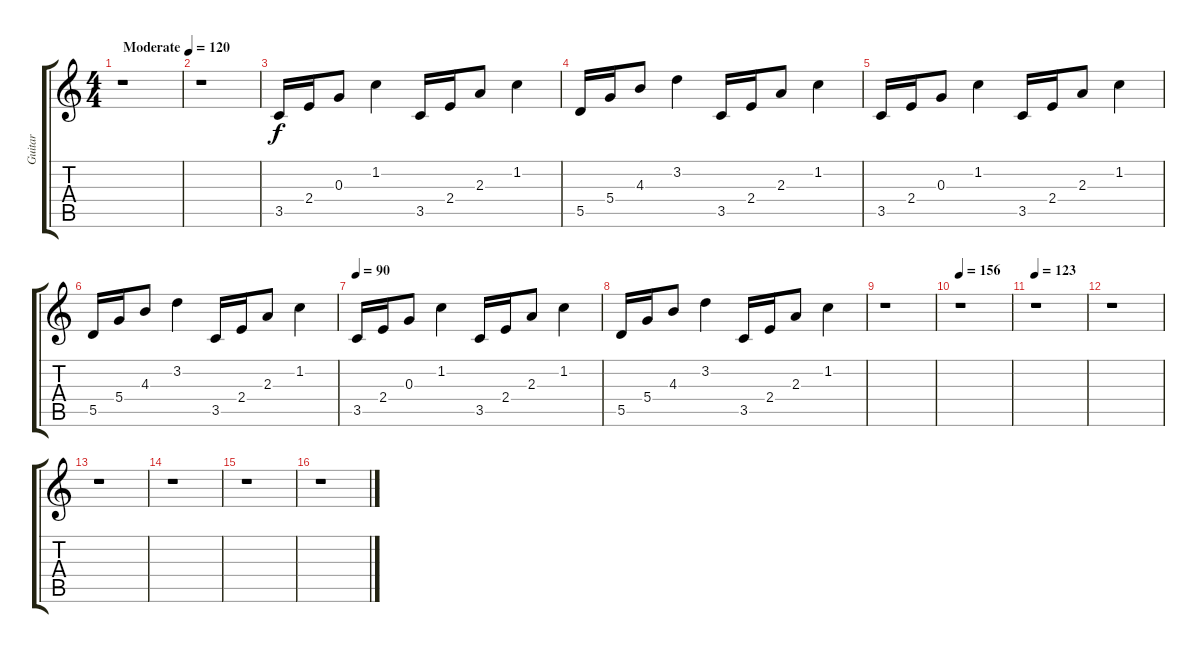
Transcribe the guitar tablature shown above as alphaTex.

\track ("Guitar" "Guitar") {instrument acousticguitarsteel}
\staff {score tabs}
\tuning (E4 B3 G3 D3 A2 E2) {hide}
\ts (4 4)
\tempo (120 "Moderate")
\clef g2
\ks c
r.1{dy f instrument acousticguitarsteel} |
r.1 |
3.5.16 2.4.16 0.3.8 1.2.4 3.5.16 2.4.16 2.3.8 1.2.4 |
5.5.16 5.4.16 4.3.8 3.2.4 3.5.16 2.4.16 2.3.8 1.2.4 |
3.5.16 2.4.16 0.3.8 1.2.4 3.5.16 2.4.16 2.3.8 1.2.4 |
5.5.16 5.4.16 4.3.8 3.2.4 3.5.16 2.4.16 2.3.8 1.2.4 |
\tempo 90
3.5.16 2.4.16 0.3.8 1.2.4 3.5.16 2.4.16 2.3.8 1.2.4 |
5.5.16 5.4.16 4.3.8 3.2.4 3.5.16 2.4.16 2.3.8 1.2.4 |
r.1 |
\tempo 156
r.1 |
\tempo 123
r.1 |
r.1 |
r.1 |
r.1 |
r.1 |
r.1
